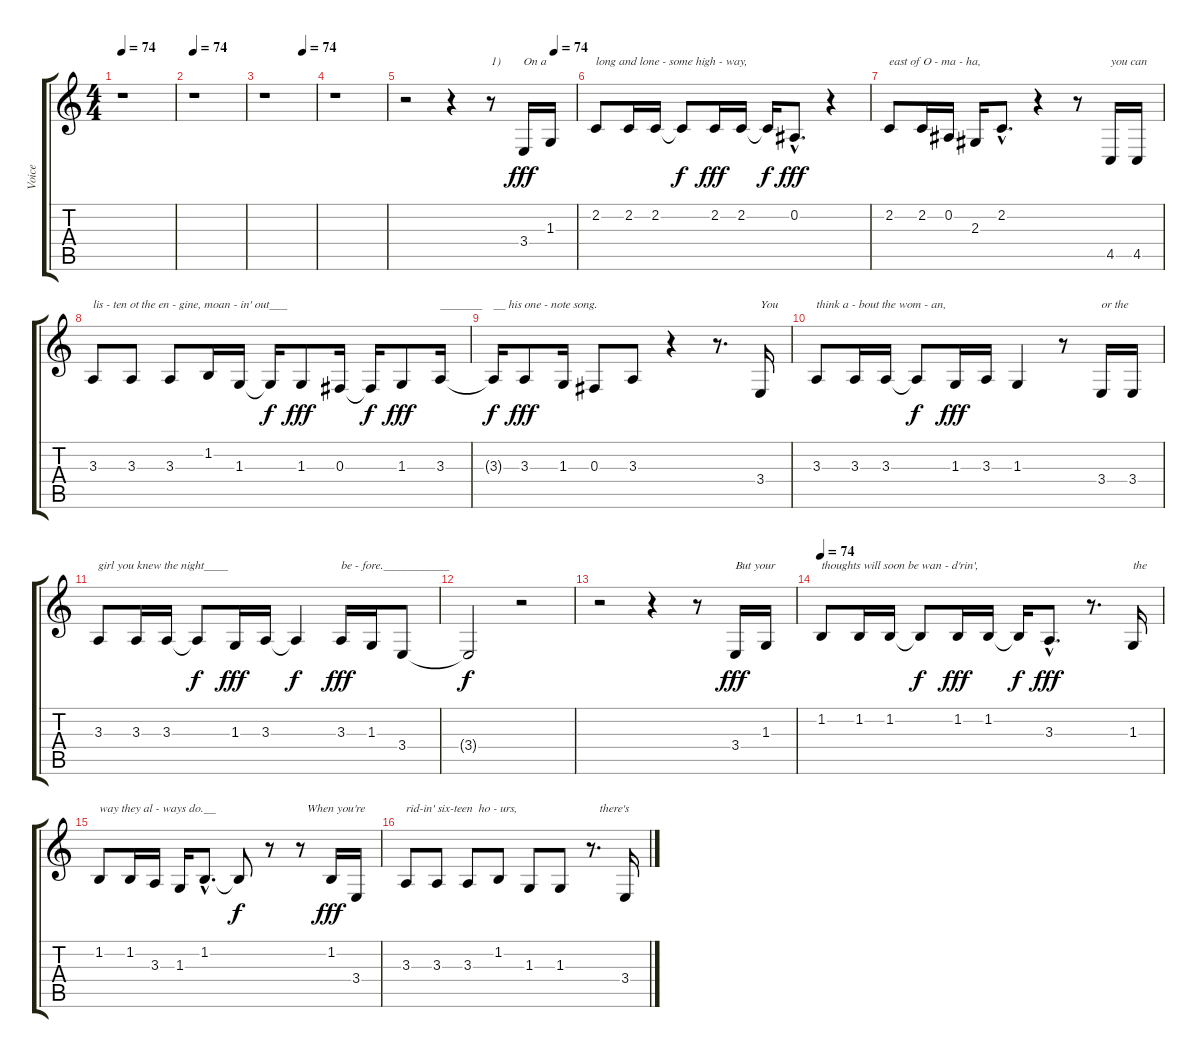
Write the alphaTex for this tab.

\track ("Voice" "Voice") {instrument lead6voice}
\staff {score tabs}
\tuning (Eb4 Bb3 Gb3 Db3 Ab2 Eb2) {hide}
\ts (4 4)
\tempo 74
\clef g2
\ks c
r.1{dy fff instrument lead6voice} |
\tempo 74
r.1 |
\tempo (74 0.75)
r.1 |
r.1 |
\tempo (74 0.875)
r.2 r.4 r.8{txt "1)"} 3.4.16{txt "On a" volume 16 balance 0 instrument lead6voice} 1.3.16 |
2.2.8{txt "long and lone - some high - way,"} 2.2.16 2.2.16 2.2{t}.8{dy f} 2.2.16{dy fff} 2.2.16 2.2{t}.16{dy f} 0.2{hac}.8{d dy fff} r.4 |
2.2.8{txt "east of O - ma - ha,"} 2.2.16 0.2.16 2.3.16 2.2{hac}.8{d} r.4 r.8 4.5.16{txt "you can"} 4.5.16 |
3.3.8{txt "lis - ten ot the en - gine, moan - in' out___"} 3.3.8 3.3.8 1.2.16 1.3.16 1.3{t}.16{dy f} 1.3.8{dy fff} 0.3.16 0.3{t}.16{dy f} 1.3.8{dy fff} 3.3.16{txt "_______"} |
3.3{t}.16{txt "__ his one - note song." dy f} 3.3.8{dy fff} 1.3.16 0.3.8 3.3.8 r.4 r.8{d} 3.4.16{txt "You"} |
3.3.8{txt "think a - bout the wom - an,"} 3.3.16 3.3.16 3.3{t}.8{dy f} 1.3.16{dy fff} 3.3.16 1.3.4 r.8 3.4.16{txt "or the"} 3.4.16 |
3.3.8{txt "girl you knew the night____ "} 3.3.16 3.3.16 3.3{t}.8{dy f} 1.3.16{dy fff} 3.3.16 3.3{t}.4{dy f} 3.3.16{txt "be - fore.___________" dy fff} 1.3.16 3.4.8 |
3.4{t}.2{dy f} r.2 |
r.2 r.4 r.8 3.4.16{txt "But your" dy fff} 1.3.16 |
\tempo 74
1.2.8{txt "thoughts will soon be wan - d'rin',"} 1.2.16 1.2.16 1.2{t}.8{dy f} 1.2.16{dy fff} 1.2.16 1.2{t}.16{dy f} 3.3{hac}.8{d dy fff} r.8{d} 1.3.16{txt "the"} |
1.2.8{txt "way they al - ways do.__"} 1.2.16 3.3.16 1.3.16 1.2{hac}.8{d} 1.2{t}.8{dy f} r.8 r.8{txt "  When you're"} 1.2.16{dy fff} 3.4.16 |
3.3.8{txt "rid-in' six-teen  ho - urs,"} 3.3.8 3.3.8 1.2.8 1.3.8 1.3.8 r.8{d txt "   there's"} 3.4.16
